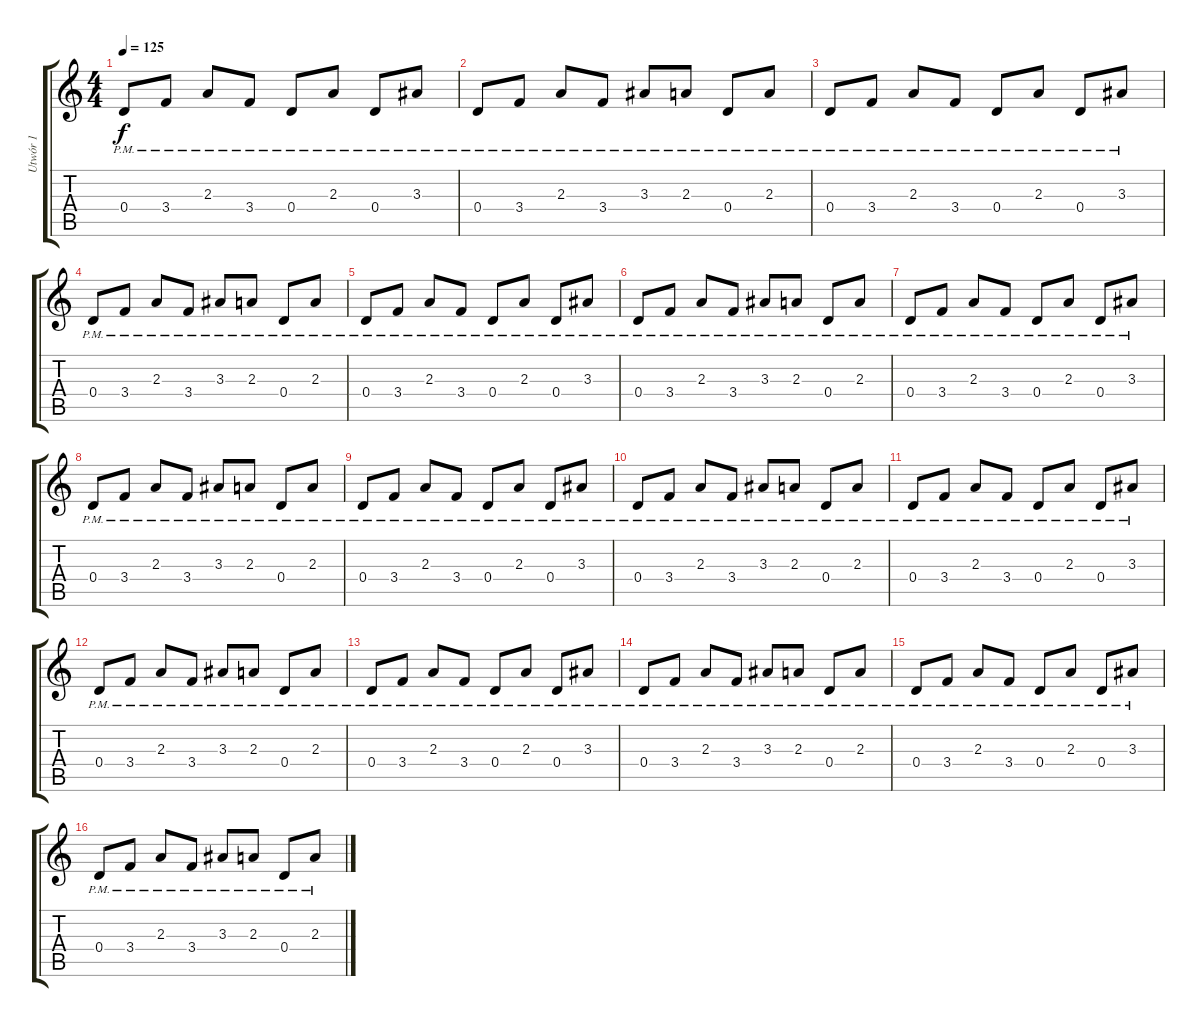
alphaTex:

\track ("Utwór 1" "Utwór 1") {instrument distortionguitar}
\staff {score tabs}
\tuning (E4 B3 G3 D3 A2 D2) {hide}
\ts (4 4)
\tempo 125
\clef g2
\ks c
0.4{pm}.8{dy f} 3.4{pm}.8 2.3{pm}.8 3.4{pm}.8 0.4{pm}.8 2.3{pm}.8 0.4{pm}.8 3.3{pm}.8 |
0.4{pm}.8 3.4{pm}.8 2.3{pm}.8 3.4{pm}.8 3.3{pm}.8 2.3{pm}.8 0.4{pm}.8 2.3{pm}.8 |
0.4{pm}.8 3.4{pm}.8 2.3{pm}.8 3.4{pm}.8 0.4{pm}.8 2.3{pm}.8 0.4{pm}.8 3.3{pm}.8 |
0.4{pm}.8 3.4{pm}.8 2.3{pm}.8 3.4{pm}.8 3.3{pm}.8 2.3{pm}.8 0.4{pm}.8 2.3{pm}.8 |
0.4{pm}.8 3.4{pm}.8 2.3{pm}.8 3.4{pm}.8 0.4{pm}.8 2.3{pm}.8 0.4{pm}.8 3.3{pm}.8 |
0.4{pm}.8 3.4{pm}.8 2.3{pm}.8 3.4{pm}.8 3.3{pm}.8 2.3{pm}.8 0.4{pm}.8 2.3{pm}.8 |
0.4{pm}.8 3.4{pm}.8 2.3{pm}.8 3.4{pm}.8 0.4{pm}.8 2.3{pm}.8 0.4{pm}.8 3.3{pm}.8 |
0.4{pm}.8 3.4{pm}.8 2.3{pm}.8 3.4{pm}.8 3.3{pm}.8 2.3{pm}.8 0.4{pm}.8 2.3{pm}.8 |
0.4{pm}.8 3.4{pm}.8 2.3{pm}.8 3.4{pm}.8 0.4{pm}.8 2.3{pm}.8 0.4{pm}.8 3.3{pm}.8 |
0.4{pm}.8 3.4{pm}.8 2.3{pm}.8 3.4{pm}.8 3.3{pm}.8 2.3{pm}.8 0.4{pm}.8 2.3{pm}.8 |
0.4{pm}.8 3.4{pm}.8 2.3{pm}.8 3.4{pm}.8 0.4{pm}.8 2.3{pm}.8 0.4{pm}.8 3.3{pm}.8 |
0.4{pm}.8 3.4{pm}.8 2.3{pm}.8 3.4{pm}.8 3.3{pm}.8 2.3{pm}.8 0.4{pm}.8 2.3{pm}.8 |
0.4{pm}.8 3.4{pm}.8 2.3{pm}.8 3.4{pm}.8 0.4{pm}.8 2.3{pm}.8 0.4{pm}.8 3.3{pm}.8 |
0.4{pm}.8 3.4{pm}.8 2.3{pm}.8 3.4{pm}.8 3.3{pm}.8 2.3{pm}.8 0.4{pm}.8 2.3{pm}.8 |
0.4{pm}.8 3.4{pm}.8 2.3{pm}.8 3.4{pm}.8 0.4{pm}.8 2.3{pm}.8 0.4{pm}.8 3.3{pm}.8 |
0.4{pm}.8 3.4{pm}.8 2.3{pm}.8 3.4{pm}.8 3.3{pm}.8 2.3{pm}.8 0.4{pm}.8 2.3{pm}.8
